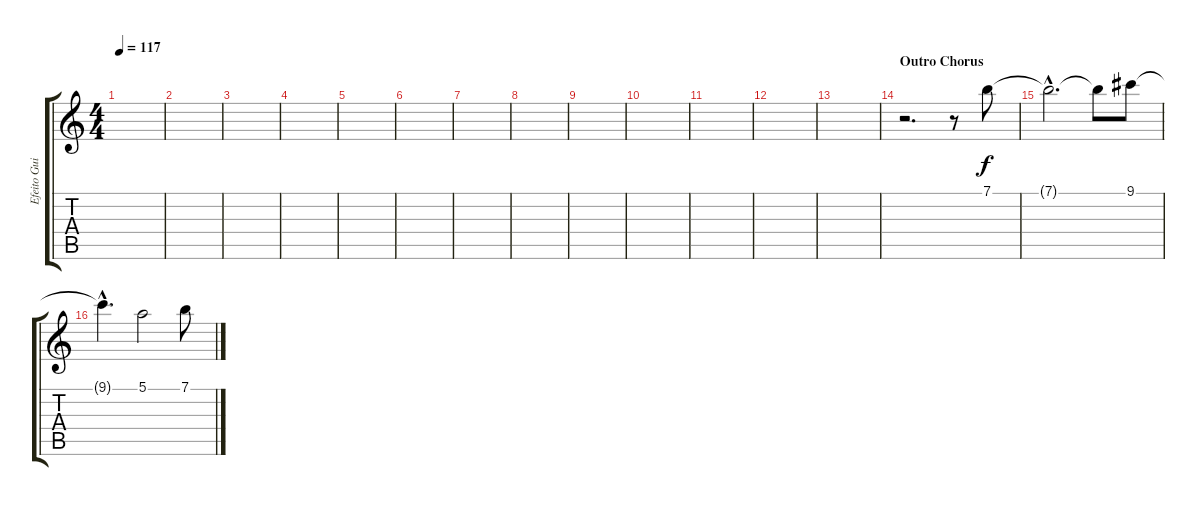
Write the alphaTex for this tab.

\track ("Efeito Guitarra" "Efeito Gui") {instrument overdrivenguitar}
\staff {score tabs}
\tuning (E4 B3 G3 D3 A2 E2) {hide}
\ts (4 4)
\tempo 117
\clef g2
\ks c
|
|
|
|
|
|
|
|
|
|
|
|
|
\section ("" "Outro Chorus")
r.2{d volume 9 instrument overdrivenguitar} r.8 7.1.8 |
7.1{hac t}.2{d} 7.1{t}.8 9.1.8 |
9.1{hac t}.4{d} 5.1.2 7.1.8
